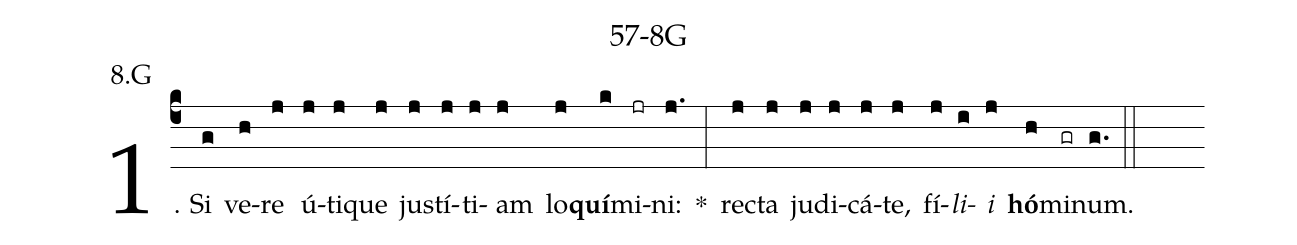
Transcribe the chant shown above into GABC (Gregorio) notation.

name: 57-8G;
annotation: 8.G;
%%
(c4)1. Si(g) ve(h)re(j) ú(j)ti(j)que(j) jus(j)tí(j)ti(j)am(j) lo(j)<b>quí</b>(k)mi(jr)ni:(j.) *(:) rec(j)ta(j) ju(j)di(j)cá(j)te,(j) fí(j)<i>li</i>(i)<i>i</i>(j) <b>hó</b>(h)mi(gr)num.(g.) (::)
